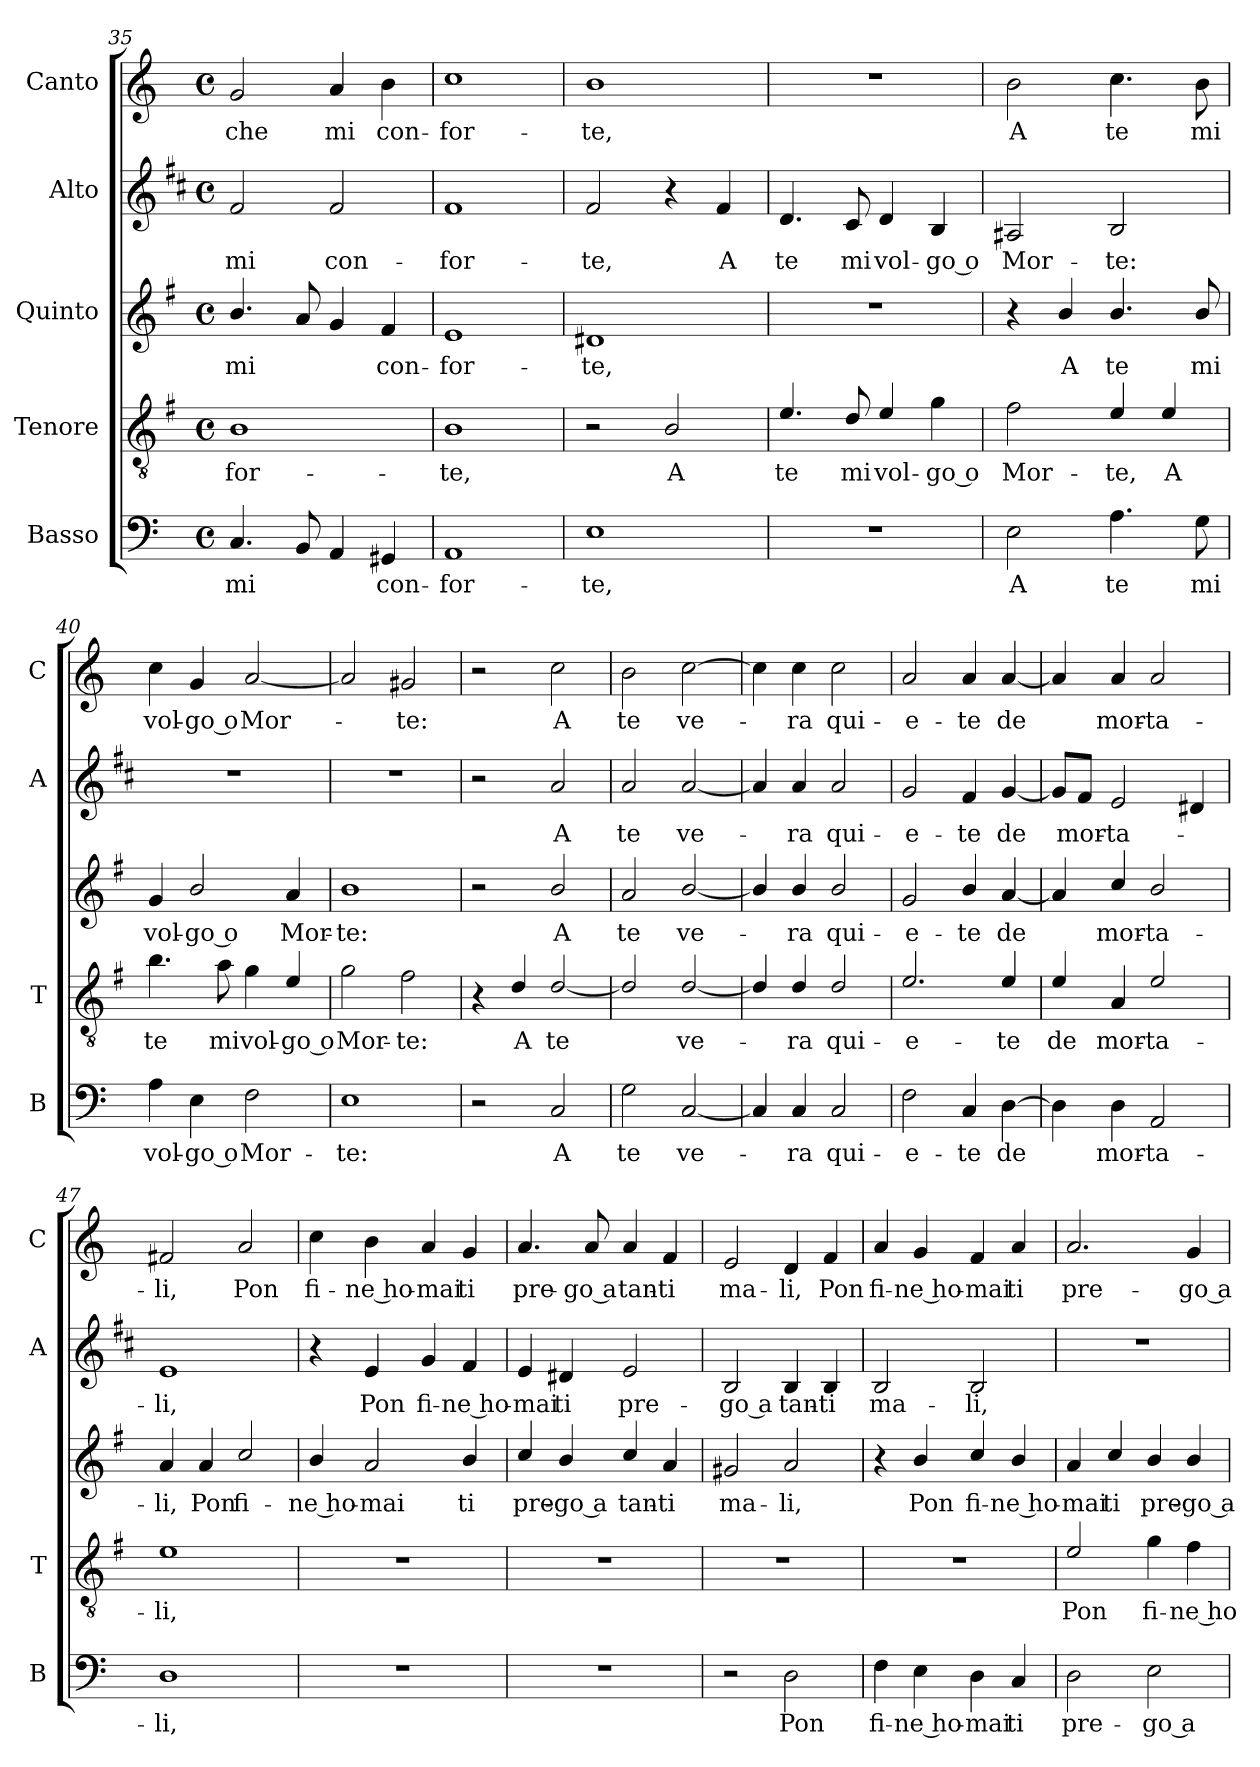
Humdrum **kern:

**kern	**text	**kern	**text	**kern	**text	**kern	**text	**kern	**text
*part5	*part5	*part4	*part4	*part3	*part3	*part2	*part2	*part1	*part1
*staff5	*staff5	*staff4	*staff4	*staff3	*staff3	*staff2	*staff2	*staff1	*staff1
*I"Basso	*	*I"Tenore	*	*I"Quinto	*	*I"Alto	*	*I"Canto	*
*I'B	*	*I'T	*	*	*	*I'A	*	*I'C	*
!!LO:PB:g=z
*clefF4	*	*clefGv2	*	*clefG2	*	*clefG2	*	*clefG2	*
*	*	*ITrd4c7	*	*ITrd4c7	*	*ITrd1c2	*	*	*
*k[]	*	*k[]	*	*k[]	*	*k[]	*	*k[]	*
*C:	*	*C:	*	*C:	*	*C:	*	*C:	*
*M4/4	*	*M4/4	*	*M4/4	*	*M4/4	*	*M4/4	*
*met(c)	*	*met(c)	*	*met(c)	*	*met(c)	*	*met(c)	*
=35	=35	=35	=35	=35	=35	=35	=35	=35	=35
!	!LO:LY:b	!	!LO:LY:b	!	!LO:LY:b	!	!LO:LY:b	!	!LO:LY:b
4.C/	mi	1E	-for-	4.e/	mi	2e/	mi	2g/	che
8BB/	.	.	.	8d/	.	.	.	.	.
!	!	!	!	!	!	!	!LO:LY:b	!	!LO:LY:b
4AA/	.	.	.	4c/	.	2e/	con-	4a/	mi
!	!LO:LY:b	!	!	!	!LO:LY:b	!	!	!	!LO:LY:b
4GG#X/	con-	.	.	4B/	con-	.	.	4b\	con-
=36	=36	=36	=36	=36	=36	=36	=36	=36	=36
!	!LO:LY:b	!	!LO:LY:b	!	!LO:LY:b	!	!LO:LY:b	!	!LO:LY:b
1AA	-for-	1E	-te,	1A	-for-	1e	-for-	1cc	-for-
=37	=37	=37	=37	=37	=37	=37	=37	=37	=37
!	!LO:LY:b	!	!	!	!LO:LY:b	!	!LO:LY:b	!	!LO:LY:b
1E	-te,	2r	.	1G#X	-te,	2e/	-te,	1b	-te,
!	!	!	!LO:LY:b	!	!	!	!	!	!
.	.	2E/	A	.	.	4r	.	.	.
!	!	!	!	!	!	!	!LO:LY:b	!	!
.	.	.	.	.	.	4e/	A	.	.
=38	=38	=38	=38	=38	=38	=38	=38	=38	=38
!	!	!	!LO:LY:b	!	!	!	!LO:LY:b	!	!
1r	.	4.A/	te	1r	.	4.c/	te	1r	.
!	!	!	!LO:LY:b	!	!	!	!LO:LY:b	!	!
.	.	8G/	mi	.	.	8B/	mi	.	.
!	!	!	!LO:LY:b	!	!	!	!LO:LY:b	!	!
.	.	4A/	vol-	.	.	4c/	vol-	.	.
!	!	!	!LO:LY:b	!	!	!	!LO:LY:b	!	!
.	.	4c\	-go o	.	.	4A/	-go o	.	.
=39	=39	=39	=39	=39	=39	=39	=39	=39	=39
!	!LO:LY:b	!	!LO:LY:b	!	!	!	!LO:LY:b	!	!LO:LY:b
2E\	A	2B\	Mor-	4r	.	2G#X/	Mor-	2b\	A
!	!	!	!	!	!LO:LY:b	!	!	!	!
.	.	.	.	4e/	A	.	.	.	.
!	!LO:LY:b	!	!LO:LY:b	!	!LO:LY:b	!	!LO:LY:b	!	!LO:LY:b
4.A\	te	4A/	-te,	4.e/	te	2A/	-te:	4.cc\	te
!	!	!	!LO:LY:b	!	!	!	!	!	!
.	.	4A/	A	.	.	.	.	.	.
!	!LO:LY:b	!	!	!	!LO:LY:b	!	!	!	!LO:LY:b
8G\	mi	.	.	8e/	mi	.	.	8b\	mi
=40	=40	=40	=40	=40	=40	=40	=40	=40	=40
!	!LO:LY:b	!	!LO:LY:b	!	!LO:LY:b	!	!	!	!LO:LY:b
4A\	vol-	4.e\	te	4c/	vol-	1r	.	4cc\	vol-
!	!LO:LY:b	!	!	!	!LO:LY:b	!	!	!	!LO:LY:b
4E\	-go o	.	.	2e/	-go o	.	.	4g/	-go o
!	!	!	!LO:LY:b	!	!	!	!	!	!
.	.	8d\	mi	.	.	.	.	.	.
!	!LO:LY:b	!	!LO:LY:b	!	!	!	!	!	!LO:LY:b
2F\	Mor-	4c\	vol-	.	.	.	.	[2a/	Mor-
!	!	!	!LO:LY:b	!	!LO:LY:b	!	!	!	!
.	.	4A/	-go o	4d/	Mor-	.	.	.	.
=41	=41	=41	=41	=41	=41	=41	=41	=41	=41
!	!LO:LY:b	!	!LO:LY:b	!	!LO:LY:b	!	!	!	!
1E	-te:	2c\	Mor-	1e	-te:	1r	.	2a/]	.
!	!	!	!LO:LY:b	!	!	!	!	!	!LO:LY:b
.	.	2B\	-te:	.	.	.	.	2g#X/	-te:
!!LO:LB:g=z
=42	=42	=42	=42	=42	=42	=42	=42	=42	=42
2r	.	4r	.	2r	.	2r	.	2r	.
!	!	!	!LO:LY:b	!	!	!	!	!	!
.	.	4G/	A	.	.	.	.	.	.
!	!LO:LY:b	!	!LO:LY:b	!	!LO:LY:b	!	!LO:LY:b	!	!LO:LY:b
2C/	A	[2G/	te	2e/	A	2g/	A	2cc\	A
=43	=43	=43	=43	=43	=43	=43	=43	=43	=43
!	!LO:LY:b	!	!	!	!LO:LY:b	!	!LO:LY:b	!	!LO:LY:b
2G\	te	2G/]	.	2d/	te	2g/	te	2b\	te
!	!LO:LY:b	!	!LO:LY:b	!	!LO:LY:b	!	!LO:LY:b	!	!LO:LY:b
[2C/	ve-	[2G/	ve-	[2e/	ve-	[2g/	ve-	[2cc\	ve-
=44	=44	=44	=44	=44	=44	=44	=44	=44	=44
4C/]	.	4G/]	.	4e/]	.	4g/]	.	4cc\]	.
!	!LO:LY:b	!	!LO:LY:b	!	!LO:LY:b	!	!LO:LY:b	!	!LO:LY:b
4C/	-ra	4G/	-ra	4e/	-ra	4g/	-ra	4cc\	-ra
!	!LO:LY:b	!	!LO:LY:b	!	!LO:LY:b	!	!LO:LY:b	!	!LO:LY:b
2C/	qui-	2G/	qui-	2e/	qui-	2g/	qui-	2cc\	qui-
=45	=45	=45	=45	=45	=45	=45	=45	=45	=45
!	!LO:LY:b	!	!LO:LY:b	!	!LO:LY:b	!	!LO:LY:b	!	!LO:LY:b
2F\	-e-	2.A/	-e-	2c/	-e-	2f/	-e-	2a/	-e-
!	!LO:LY:b	!	!	!	!LO:LY:b	!	!LO:LY:b	!	!LO:LY:b
4C/	-te	.	.	4e/	-te	4e/	-te	4a/	-te
!	!LO:LY:b	!	!LO:LY:b	!	!LO:LY:b	!	!LO:LY:b	!	!LO:LY:b
[4D\	de	4A/	-te	[4d/	de	[4f/	de	[4a/	de
=46	=46	=46	=46	=46	=46	=46	=46	=46	=46
!	!	!	!LO:LY:b	!	!	!	!	!	!
4D\]	.	4A/	de	4d/]	.	8f/L]	.	4a/]	.
!	!	!	!	!	!	!	!LO:LY:b	!	!
.	.	.	.	.	.	8e/J	mor-	.	.
!	!LO:LY:b	!	!LO:LY:b	!	!LO:LY:b	!	!LO:LY:b	!	!LO:LY:b
4D\	mor-	4D/	mor-	4f/	mor-	2d/	-ta-	4a/	mor-
!	!LO:LY:b	!	!LO:LY:b	!	!LO:LY:b	!	!	!	!LO:LY:b
2AA/	-ta-	2A/	-ta-	2e/	-ta-	.	.	2a/	-ta-
.	.	.	.	.	.	4c#X/	.	.	.
=47	=47	=47	=47	=47	=47	=47	=47	=47	=47
!	!LO:LY:b	!	!LO:LY:b	!	!LO:LY:b	!	!LO:LY:b	!	!LO:LY:b
1D	-li,	1A	-li,	4d/	-li,	1d	-li,	2f#X/	-li,
!	!	!	!	!	!LO:LY:b	!	!	!	!
.	.	.	.	4d/	Pon	.	.	.	.
!	!	!	!	!	!LO:LY:b	!	!	!	!LO:LY:b
.	.	.	.	2f/	fi-	.	.	2a/	Pon
=48	=48	=48	=48	=48	=48	=48	=48	=48	=48
!	!	!	!	!	!LO:LY:b	!	!	!	!LO:LY:b
1r	.	1r	.	4e/	-ne ho-	4r	.	4cc\	fi-
!	!	!	!	!	!LO:LY:b	!	!LO:LY:b	!	!LO:LY:b
.	.	.	.	2d/	-mai	4d/	Pon	4b\	-ne ho-
!	!	!	!	!	!	!	!LO:LY:b	!	!LO:LY:b
.	.	.	.	.	.	4f/	fi-	4a/	-mai
!	!	!	!	!	!LO:LY:b	!	!LO:LY:b	!	!LO:LY:b
.	.	.	.	4e/	ti	4e/	-ne ho-	4g/	ti
!!LO:LB:g=z
=49	=49	=49	=49	=49	=49	=49	=49	=49	=49
!	!	!	!	!	!LO:LY:b	!	!LO:LY:b	!	!LO:LY:b
1r	.	1r	.	4f/	pre-	4d/	-mai	4.a/	pre-
!	!	!	!	!	!LO:LY:b	!	!LO:LY:b	!	!
.	.	.	.	4e/	-go a	4c#X/	ti	.	.
!	!	!	!	!	!	!	!	!	!LO:LY:b
.	.	.	.	.	.	.	.	8a/	-go a
!	!	!	!	!	!LO:LY:b	!	!LO:LY:b	!	!LO:LY:b
.	.	.	.	4f/	tan-	2d/	pre-	4a/	tan-
!	!	!	!	!	!LO:LY:b	!	!	!	!LO:LY:b
.	.	.	.	4d/	-ti	.	.	4f/	-ti
=50	=50	=50	=50	=50	=50	=50	=50	=50	=50
!	!	!	!	!	!LO:LY:b	!	!LO:LY:b	!	!LO:LY:b
2r	.	1r	.	2c#X/	ma-	2A/	-go a	2e/	ma-
!	!LO:LY:b	!	!	!	!LO:LY:b	!	!LO:LY:b	!	!LO:LY:b
2D\	Pon	.	.	2d/	-li,	4A/	tan-	4d/	-li,
!	!	!	!	!	!	!	!LO:LY:b	!	!LO:LY:b
.	.	.	.	.	.	4A/	-ti	4f/	Pon
=51	=51	=51	=51	=51	=51	=51	=51	=51	=51
!	!LO:LY:b	!	!	!	!	!	!LO:LY:b	!	!LO:LY:b
4F\	fi-	1r	.	4r	.	2A/	ma-	4a/	fi-
!	!LO:LY:b	!	!	!	!LO:LY:b	!	!	!	!LO:LY:b
4E\	-ne ho-	.	.	4e/	Pon	.	.	4g/	-ne ho-
!	!LO:LY:b	!	!	!	!LO:LY:b	!	!LO:LY:b	!	!LO:LY:b
4D\	-mai	.	.	4f/	fi-	2A/	-li,	4f/	-mai
!	!LO:LY:b	!	!	!	!LO:LY:b	!	!	!	!LO:LY:b
4C/	ti	.	.	4e/	-ne ho-	.	.	4a/	ti
=52	=52	=52	=52	=52	=52	=52	=52	=52	=52
!	!LO:LY:b	!	!LO:LY:b	!	!LO:LY:b	!	!	!	!LO:LY:b
2D\	pre-	2A/	Pon	4d/	-mai	1r	.	2.a/	pre-
!	!	!	!	!	!LO:LY:b	!	!	!	!
.	.	.	.	4f/	ti	.	.	.	.
!	!LO:LY:b	!	!LO:LY:b	!	!LO:LY:b	!	!	!	!
2E\	-go a	4c\	fi-	4e/	pre-	.	.	.	.
!	!	!	!LO:LY:b	!	!LO:LY:b	!	!	!	!LO:LY:b
.	.	4B\	-ne ho-	4e/	-go a	.	.	4g/	-go a
=	=	=	=	=	=	=	=	=	=
*-	*-	*-	*-	*-	*-	*-	*-	*-	*-
